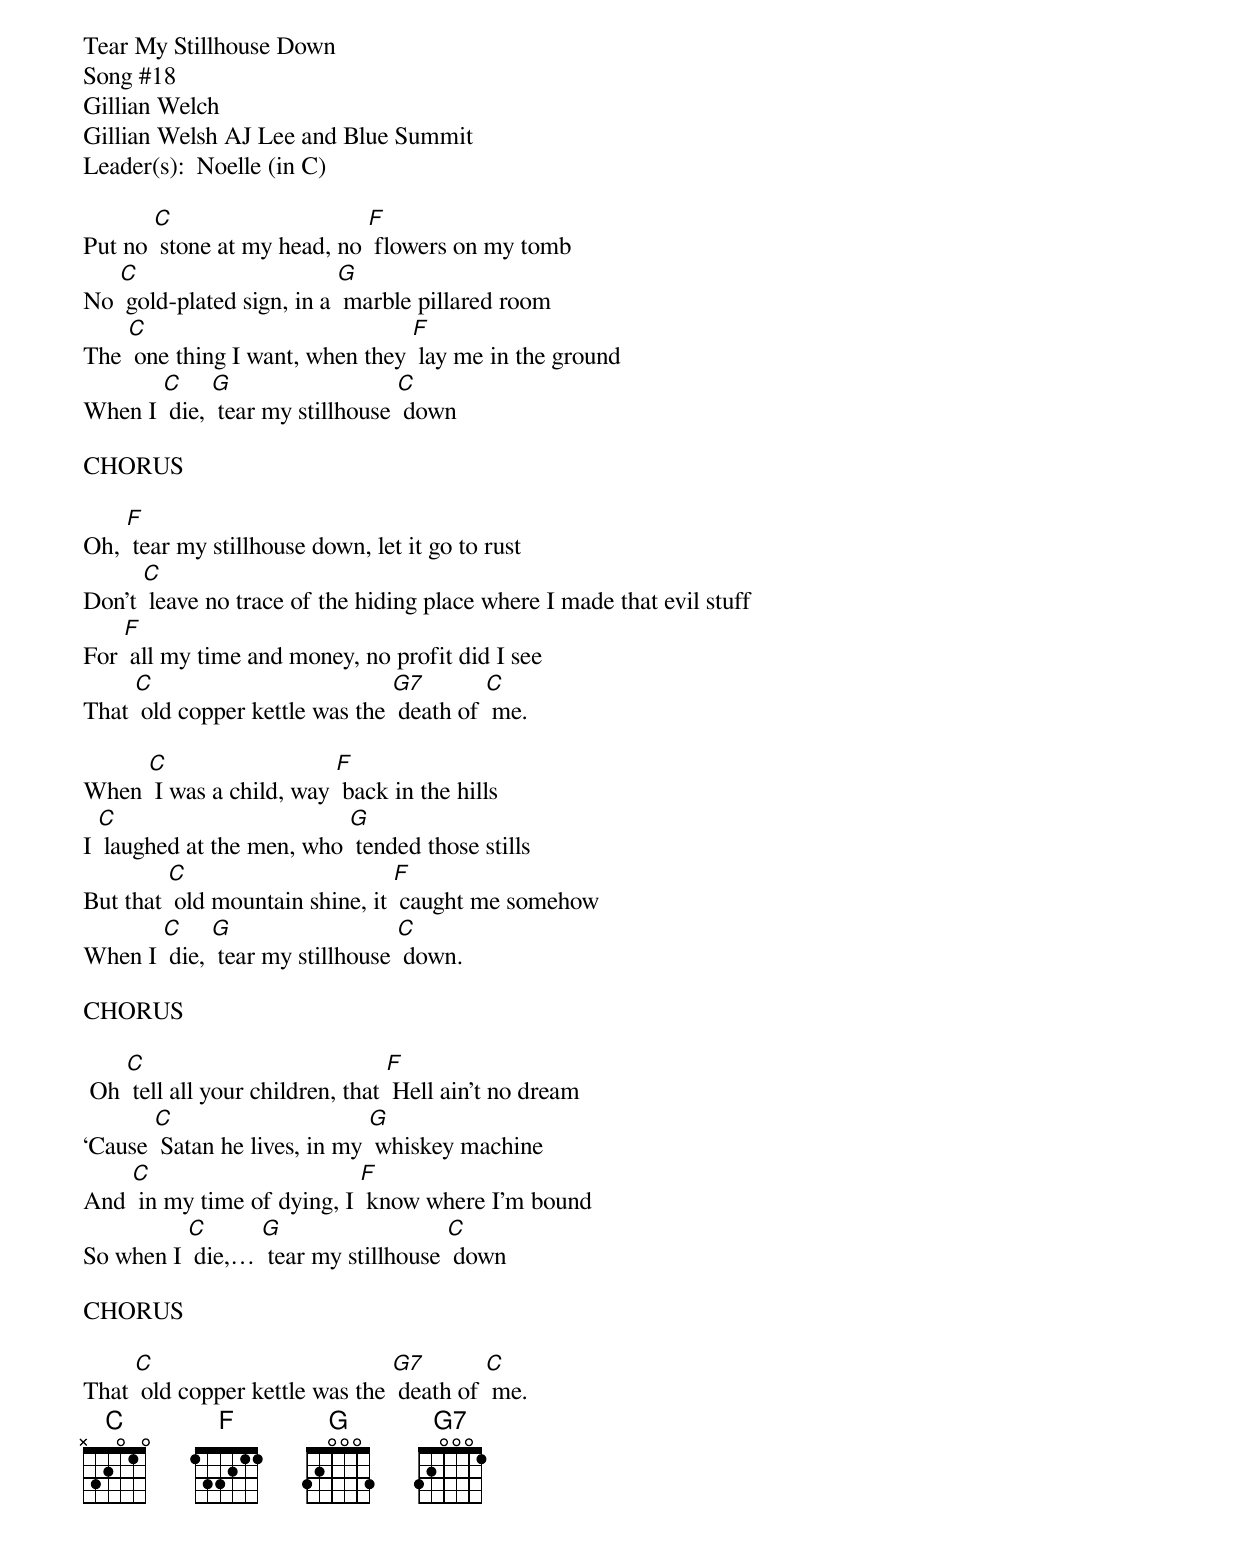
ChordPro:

Tear My Stillhouse Down
Song #18
Gillian Welch
Gillian Welsh AJ Lee and Blue Summit
Leader(s):  Noelle (in C)

Put no [C] stone at my head, no [F] flowers on my tomb
No [C] gold-plated sign, in a [G] marble pillared room
The [C] one thing I want, when they [F] lay me in the ground
When I [C] die, [G] tear my stillhouse [C] down

CHORUS

Oh, [F] tear my stillhouse down, let it go to rust
Don’t [C] leave no trace of the hiding place where I made that evil stuff
For [F] all my time and money, no profit did I see
That [C] old copper kettle was the [G7] death of [C] me.

When [C] I was a child, way [F] back in the hills
I [C] laughed at the men, who [G] tended those stills
But that [C] old mountain shine, it [F] caught me somehow
When I [C] die, [G] tear my stillhouse [C] down.

CHORUS

 Oh [C] tell all your children, that [F] Hell ain’t no dream
‘Cause [C] Satan he lives, in my [G] whiskey machine
And [C] in my time of dying, I [F] know where I’m bound
So when I [C] die,… [G] tear my stillhouse [C] down

CHORUS

That [C] old copper kettle was the [G7] death of [C] me.
